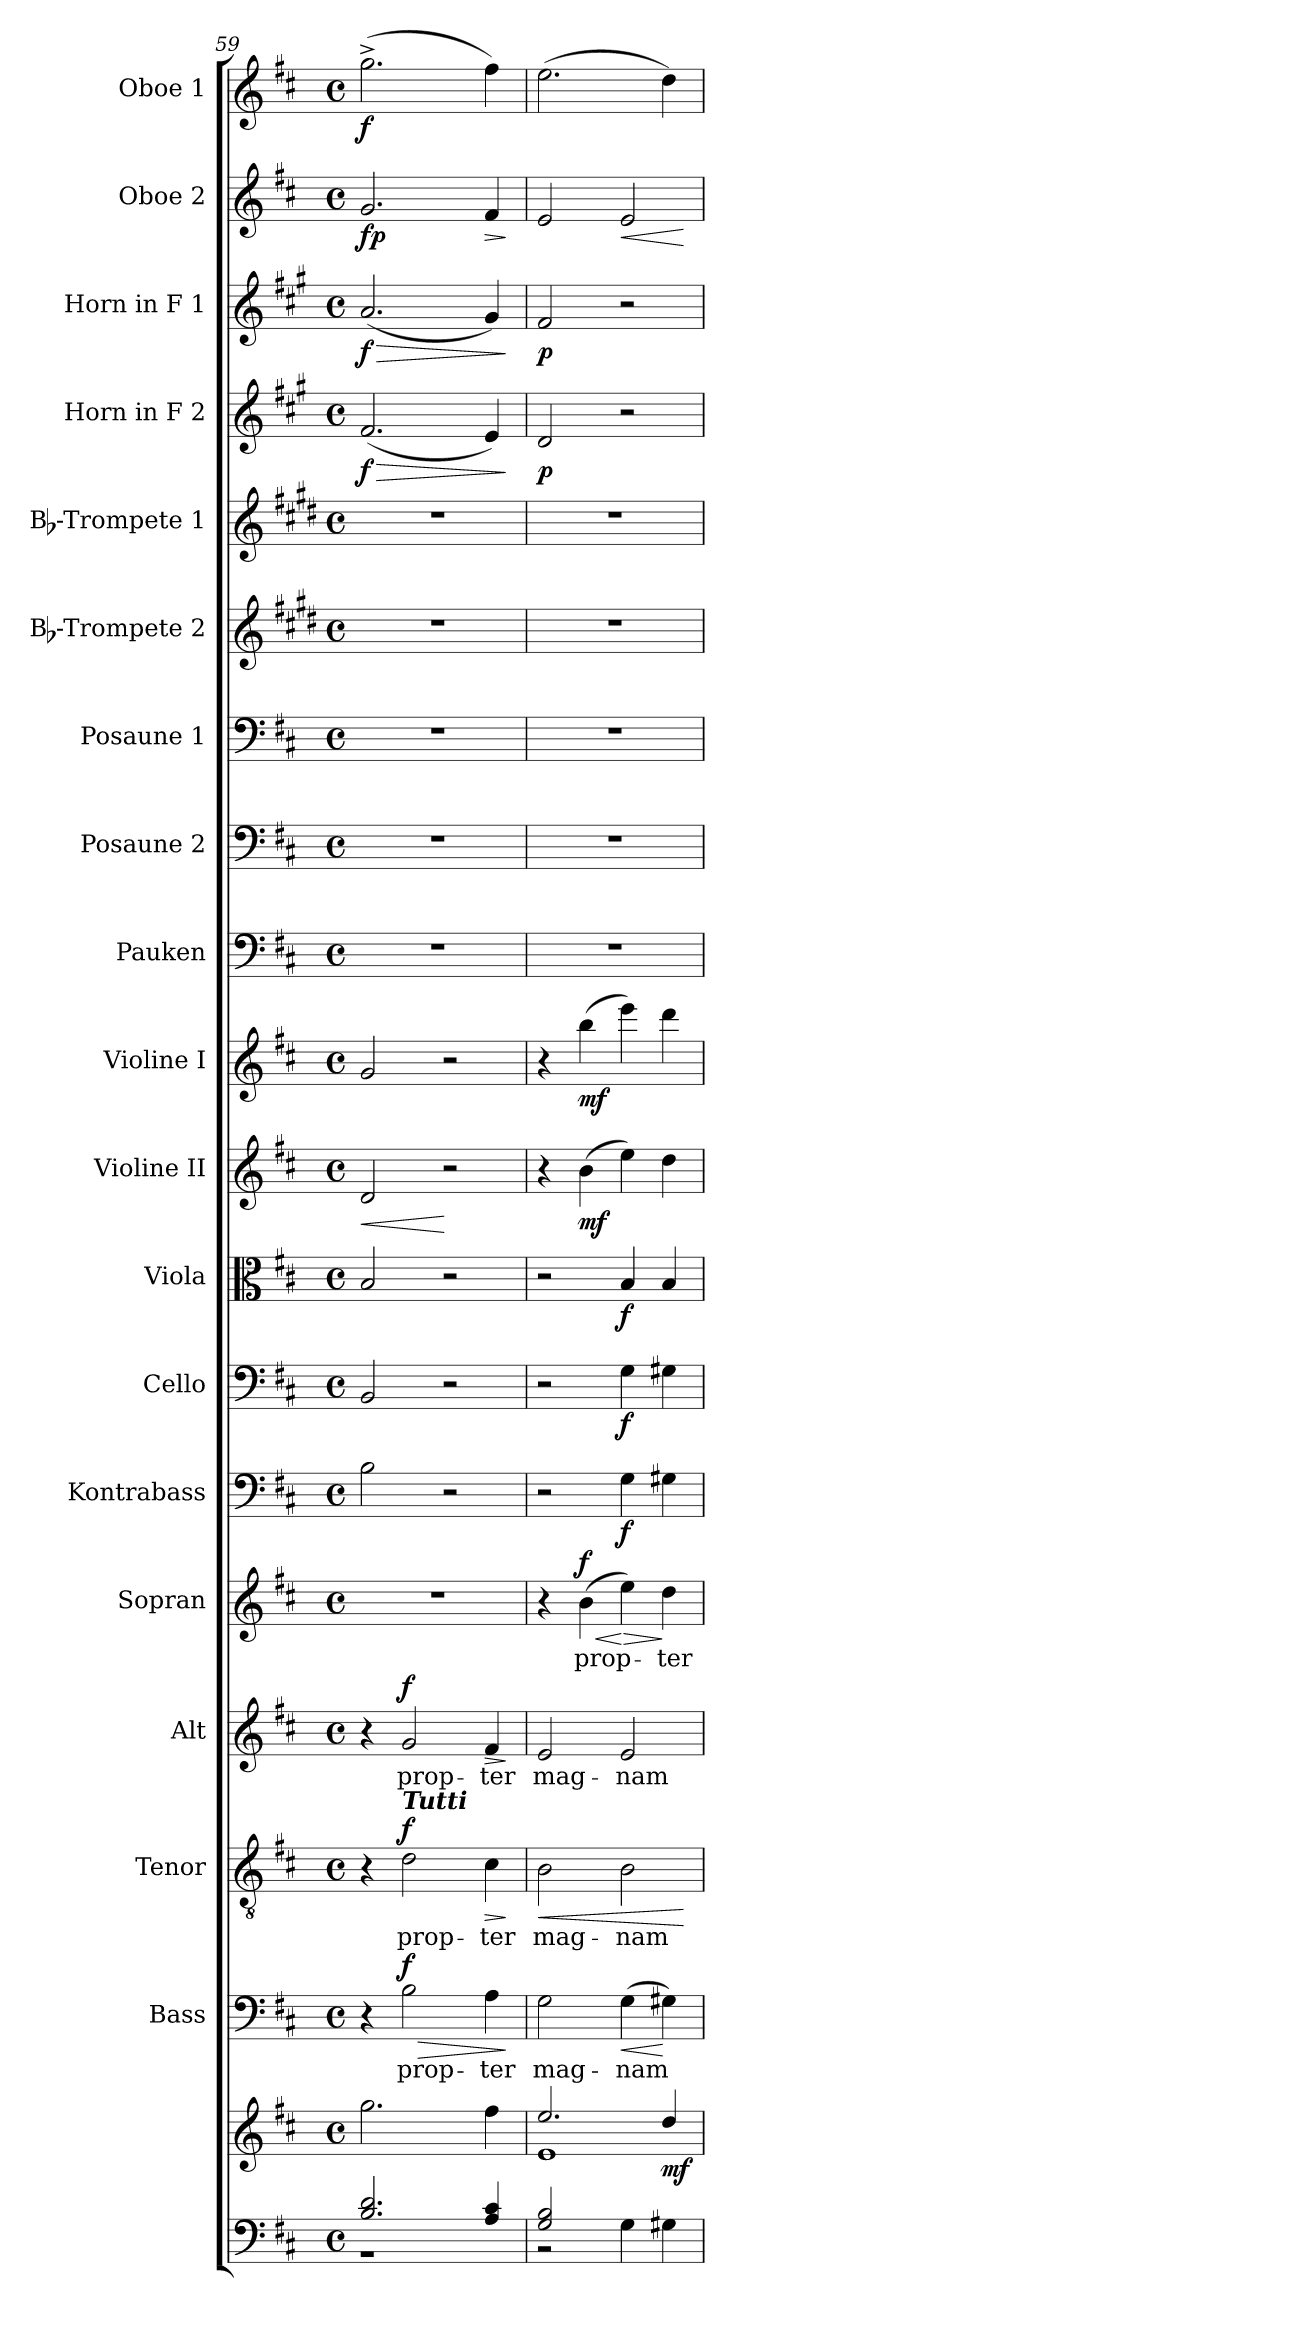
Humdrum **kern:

**kern	**kern	**dynam	**kern	**text	**dynam	**kern	**text	**dynam	**kern	**text	**dynam	**kern	**text	**dynam	**kern	**dynam	**kern	**dynam	**kern	**dynam	**kern	**dynam	**kern	**dynam	**kern	**kern	**kern	**kern	**kern	**kern	**dynam	**kern	**dynam	**kern	**dynam	**kern	**dynam
*part19	*part19	*part19	*part18	*part18	*part18	*part17	*part17	*part17	*part16	*part16	*part16	*part15	*part15	*part15	*part14	*part14	*part13	*part13	*part12	*part12	*part11	*part11	*part10	*part10	*part9	*part8	*part7	*part6	*part5	*part4	*part4	*part3	*part3	*part2	*part2	*part1	*part1
*staff20	*staff19	*staff19/20	*staff18	*staff18	*staff18	*staff17	*staff17	*staff17	*staff16	*staff16	*staff16	*staff15	*staff15	*staff15	*staff14	*staff14	*staff13	*staff13	*staff12	*staff12	*staff11	*staff11	*staff10	*staff10	*staff9	*staff8	*staff7	*staff6	*staff5	*staff4	*staff4	*staff3	*staff3	*staff2	*staff2	*staff1	*staff1
*	*	*	*I"Bass	*	*	*I"Tenor	*	*	*I"Alt	*	*	*I"Sopran	*	*	*I"Kontrabass	*	*I"Cello	*	*I"Viola	*	*I"Violine II	*	*I"Violine I	*	*I"Pauken	*I"Posaune 2	*I"Posaune 1	*I"Bb-Trompete 2	*I"Bb-Trompete 1	*I"Horn in F 2	*	*I"Horn in F 1	*	*I"Oboe 2	*	*I"Oboe 1	*
*	*	*	*I'B.	*	*	*I'T.	*	*	*I'A.	*	*	*I'S.	*	*	*I'Kb.	*	*	*	*I'Vla.	*	*I'Vl. II	*	*I'Vl. I	*	*I'Pk.	*I'Pos. 2	*I'Pos. 1	*I'Bb Trp. 2	*I'Bb Trp. 1	*	*	*	*	*I'Ob. 2	*	*I'Ob. 1	*
*clefF4	*clefG2	*	*clefF4	*	*	*clefGv2	*	*	*clefG2	*	*	*clefG2	*	*	*clefF4	*	*clefF4	*	*clefC3	*	*clefG2	*	*clefG2	*	*clefF4	*clefF4	*clefF4	*clefG2	*clefG2	*clefG2	*	*clefG2	*	*clefG2	*	*clefG2	*
*	*	*	*	*	*	*	*	*	*	*	*	*	*	*	*ITrd7c12	*	*	*	*	*	*	*	*	*	*	*	*	*ITrd1c2	*ITrd1c2	*ITrd4c7	*	*ITrd4c7	*	*	*	*	*
*k[f#c#]	*k[f#c#]	*	*k[f#c#]	*	*	*k[f#c#]	*	*	*k[f#c#]	*	*	*k[f#c#]	*	*	*k[f#c#]	*	*k[f#c#]	*	*k[f#c#]	*	*k[f#c#]	*	*k[f#c#]	*	*k[f#c#]	*k[f#c#]	*k[f#c#]	*k[f#c#]	*k[f#c#]	*k[f#c#]	*	*k[f#c#]	*	*k[f#c#]	*	*k[f#c#]	*
*D:	*D:	*	*D:	*	*	*D:	*	*	*D:	*	*	*D:	*	*	*D:	*	*D:	*	*D:	*	*D:	*	*D:	*	*D:	*D:	*D:	*D:	*D:	*D:	*	*D:	*	*D:	*	*D:	*
*M4/4	*M4/4	*	*M4/4	*	*	*M4/4	*	*	*M4/4	*	*	*M4/4	*	*	*M4/4	*	*M4/4	*	*M4/4	*	*M4/4	*	*M4/4	*	*M4/4	*M4/4	*M4/4	*M4/4	*M4/4	*M4/4	*	*M4/4	*	*M4/4	*	*M4/4	*
*met(c)	*met(c)	*	*met(c)	*	*	*met(c)	*	*	*met(c)	*	*	*met(c)	*	*	*met(c)	*	*met(c)	*	*met(c)	*	*met(c)	*	*met(c)	*	*met(c)	*met(c)	*met(c)	*met(c)	*met(c)	*met(c)	*	*met(c)	*	*met(c)	*	*met(c)	*
=59	=59	=59	=59	=59	=59	=59	=59	=59	=59	=59	=59	=59	=59	=59	=59	=59	=59	=59	=59	=59	=59	=59	=59	=59	=59	=59	=59	=59	=59	=59	=59	=59	=59	=59	=59	=59	=59
*^	*	*	*	*	*	*	*	*	*	*	*	*	*	*	*	*	*	*	*	*	*	*	*	*	*	*	*	*	*	*	*	*	*	*	*	*	*
!	!	!	!	!	!	!	!	!	!	!	!	!	!	!	!	!	!	!	!	!	!	!	!LO:HP:b	!	!	!	!	!	!	!	!	!	!	!	!	!	!	!
!	!	!	!	!	!	!	!	!	!	!	!	!	!	!	!	!	!	!	!	!	!	!	!LO:HP:n=1:b	!	!	!	!	!	!	!	!	!LO:HP:b	!	!LO:HP:b	!	!	!	!
!	!	!	!	!	!	!	!	!	!	!	!	!	!	!	!	!	!	!	!	!	!	!	!	!	!	!	!	!	!	!	!	!LO:DY:n=1:b	!	!LO:DY:n=1:b	!	!LO:DY:b	!	!LO:DY:b
2.B/ 2.d/	1rBB	2.gg\	.	4r	.	.	4r	.	.	4r	.	.	1r	.	.	2BB\	.	2BB/	.	2B/	.	2d/	< >	2g/	.	1r	1r	1r	1r	1r	(<2.B/	> f	(<2.d/	> f	2.g/	fp	(>2.gg^>\	f
!	!	!	!	!	!	!	!LO:TX:a:Bi:t=Tutti	!	!	!	!	!	!	!	!	!	!	!	!	!	!	!	!	!	!	!	!	!	!	!	!	!	!	!	!	!	!	!
!	!	!	!	!	!LO:LY:b	!LO:HP:b	!	!LO:LY:b	!	!	!LO:LY:b	!	!	!	!	!	!	!	!	!	!	!	!	!	!	!	!	!	!	!	!	!	!	!	!	!	!	!
!	!	!	!	!	!	!LO:DY:n=1:a	!	!	!LO:DY:a	!	!	!LO:DY:a	!	!	!	!	!	!	!	!	!	!	!	!	!	!	!	!	!	!	!	!	!	!	!	!	!	!
.	.	.	.	2B\	prop-	> f	2d\	prop-	f	2g/	prop-	f	.	.	.	.	.	.	.	.	.	.	.	.	.	.	.	.	.	.	.	.	.	.	.	.	.	.
.	.	.	.	.	.	.	.	.	.	.	.	.	.	.	.	2r	.	2r	.	2r	.	2r	[	2r	.	.	.	.	.	.	.	.	.	.	.	.	.	.
!	!	!	!	!	!LO:LY:b	!	!	!LO:LY:b	!LO:HP:b	!	!LO:LY:b	!LO:HP:b	!	!	!	!	!	!	!	!	!	!	!	!	!	!	!	!	!	!	!	!	!	!	!	!LO:HP:b	!	!
4A/ 4c#/	.	4ff#\	.	4A\	-ter	.	4c#\	-ter	>	4f#/	-ter	>	.	.	.	.	.	.	.	.	.	.	.	.	.	.	.	.	.	.	4A/)	.	4c#/)	.	4f#/	>	4ff#\)	.
*v	*v	*	*	*	*	*	*	*	*	*	*	*	*	*	*	*	*	*	*	*	*	*	*	*	*	*	*	*	*	*	*	*	*	*	*	*	*	*
.	.	.	.	.	]	.	.	]	.	.	]	.	.	.	.	.	.	.	.	.	.	]	.	.	.	.	.	.	.	.	]	.	]	.	]	.	.
=60	=60	=60	=60	=60	=60	=60	=60	=60	=60	=60	=60	=60	=60	=60	=60	=60	=60	=60	=60	=60	=60	=60	=60	=60	=60	=60	=60	=60	=60	=60	=60	=60	=60	=60	=60	=60	=60
*^	*^	*	*	*	*	*	*	*	*	*	*	*	*	*	*	*	*	*	*	*	*	*	*	*	*	*	*	*	*	*	*	*	*	*	*	*	*
!	!	!	!	!	!	!LO:LY:b	!	!	!LO:LY:b	!LO:HP:b	!	!LO:LY:b	!	!	!	!	!	!	!	!	!	!	!	!	!	!	!	!	!	!	!	!	!LO:DY:b	!	!LO:DY:b	!	!	!	!
2G/ 2B/	2rBB	2.ee/	1e	.	2G\	mag-	.	2B\	mag-	<	2e/	mag-	.	4r	.	.	2r	.	2r	.	2r	.	4r	.	4r	.	1r	1r	1r	1r	1r	2G/	p	2B/	p	2e/	.	(>2.ee\	.
!	!	!	!	!	!	!	!	!	!	!	!	!	!	!	!LO:LY:b	!LO:HP:b	!	!	!	!	!	!	!	!	!	!	!	!	!	!	!	!	!	!	!	!	!	!	!
!	!	!	!	!	!	!	!	!	!	!	!	!	!	!	!	!LO:DY:n=1:a	!	!	!	!	!	!	!	!LO:DY:b	!	!LO:DY:b	!	!	!	!	!	!	!	!	!	!	!	!	!
.	.	.	.	.	.	.	.	.	.	.	.	.	.	(>4b\	prop-	< f	.	.	.	.	.	.	(>4b\	mf	(>4bb\	mf	.	.	.	.	.	.	.	.	.	.	.	.	.
!	!	!	!	!	!	!LO:LY:b	!LO:HP:b	!	!LO:LY:b	!	!	!LO:LY:b	!	!	!	!LO:HP:n=1:b	!	!LO:DY:b	!	!LO:DY:b	!	!LO:DY:b	!	!	!	!	!	!	!	!	!	!	!	!	!	!	!LO:HP:b	!	!
2ryy	4G\	.	.	.	(>4G\	-nam	<	2B\	-nam	.	2e/	-nam	.	4ee\)	.	[ >	4GG\	f	4G\	f	4B/	f	4ee\)	.	4eee\)	.	.	.	.	.	.	2r	.	2r	.	2e/	<	.	.
!	!	!	!	!LO:DY:b	!	!	!	!	!	!	!	!	!	!	!LO:LY:b	!	!	!	!	!	!	!	!	!	!	!	!	!	!	!	!	!	!	!	!	!	!	!	!
.	4G#X\	4dd/	.	mf	4G#X\)	.	[	.	.	.	.	.	.	4dd\	-ter	]	4GG#X\	.	4G#X\	.	4B/	.	4dd\	.	4ddd\	.	.	.	.	.	.	.	.	.	.	.	.	4dd\)	.
*v	*v	*	*	*	*	*	*	*	*	*	*	*	*	*	*	*	*	*	*	*	*	*	*	*	*	*	*	*	*	*	*	*	*	*	*	*	*	*	*
*	*v	*v	*	*	*	*	*	*	*	*	*	*	*	*	*	*	*	*	*	*	*	*	*	*	*	*	*	*	*	*	*	*	*	*	*	*	*	*
.	.	.	.	.	.	.	.	[	.	.	.	.	.	.	.	.	.	.	.	.	.	.	.	.	.	.	.	.	.	.	.	.	.	.	[	.	.
=	=	=	=	=	=	=	=	=	=	=	=	=	=	=	=	=	=	=	=	=	=	=	=	=	=	=	=	=	=	=	=	=	=	=	=	=	=
*-	*-	*-	*-	*-	*-	*-	*-	*-	*-	*-	*-	*-	*-	*-	*-	*-	*-	*-	*-	*-	*-	*-	*-	*-	*-	*-	*-	*-	*-	*-	*-	*-	*-	*-	*-	*-	*-
